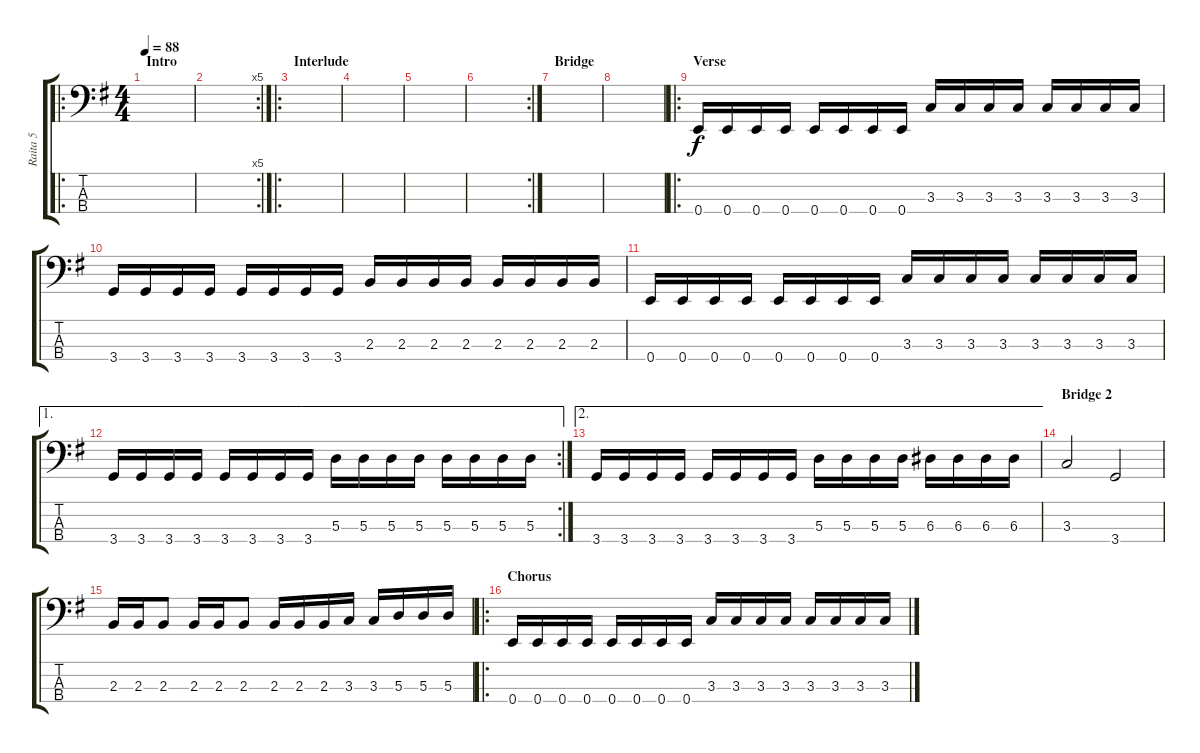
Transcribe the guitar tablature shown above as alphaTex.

\track ("Raita 5" "Raita 5") {instrument electricbassfinger}
\staff {score tabs}
\tuning (G2 D2 A1 E1) {hide}
\ro
\ts (4 4)
\section ("" "Intro")
\tempo 88
\clef f4
\ks eminor
|
\rc 5
|
\ro
\section ("" "Interlude")
|
|
|
\rc 2
|
\section ("" "Bridge")
|
|
\ro
\section ("" "Verse")
0.4.16 0.4.16 0.4.16 0.4.16 0.4.16 0.4.16 0.4.16 0.4.16 3.3.16 3.3.16 3.3.16 3.3.16 3.3.16 3.3.16 3.3.16 3.3.16 |
3.4.16 3.4.16 3.4.16 3.4.16 3.4.16 3.4.16 3.4.16 3.4.16 2.3.16 2.3.16 2.3.16 2.3.16 2.3.16 2.3.16 2.3.16 2.3.16 |
0.4.16 0.4.16 0.4.16 0.4.16 0.4.16 0.4.16 0.4.16 0.4.16 3.3.16 3.3.16 3.3.16 3.3.16 3.3.16 3.3.16 3.3.16 3.3.16 |
\ae 1
\rc 2
3.4.16 3.4.16 3.4.16 3.4.16 3.4.16 3.4.16 3.4.16 3.4.16 5.3.16 5.3.16 5.3.16 5.3.16 5.3.16 5.3.16 5.3.16 5.3.16 |
\ae 2
3.4.16 3.4.16 3.4.16 3.4.16 3.4.16 3.4.16 3.4.16 3.4.16 5.3.16 5.3.16 5.3.16 5.3.16 6.3.16 6.3.16 6.3.16 6.3.16 |
\section ("" "Bridge 2")
3.3.2 3.4.2 |
2.3.16 2.3.16 2.3.8 2.3.16 2.3.16 2.3.8 2.3.16 2.3.16 2.3.16 3.3.16 3.3.16 5.3.16 5.3.16 5.3.16 |
\ro
\section ("" "Chorus")
0.4.16 0.4.16 0.4.16 0.4.16 0.4.16 0.4.16 0.4.16 0.4.16 3.3.16 3.3.16 3.3.16 3.3.16 3.3.16 3.3.16 3.3.16 3.3.16
